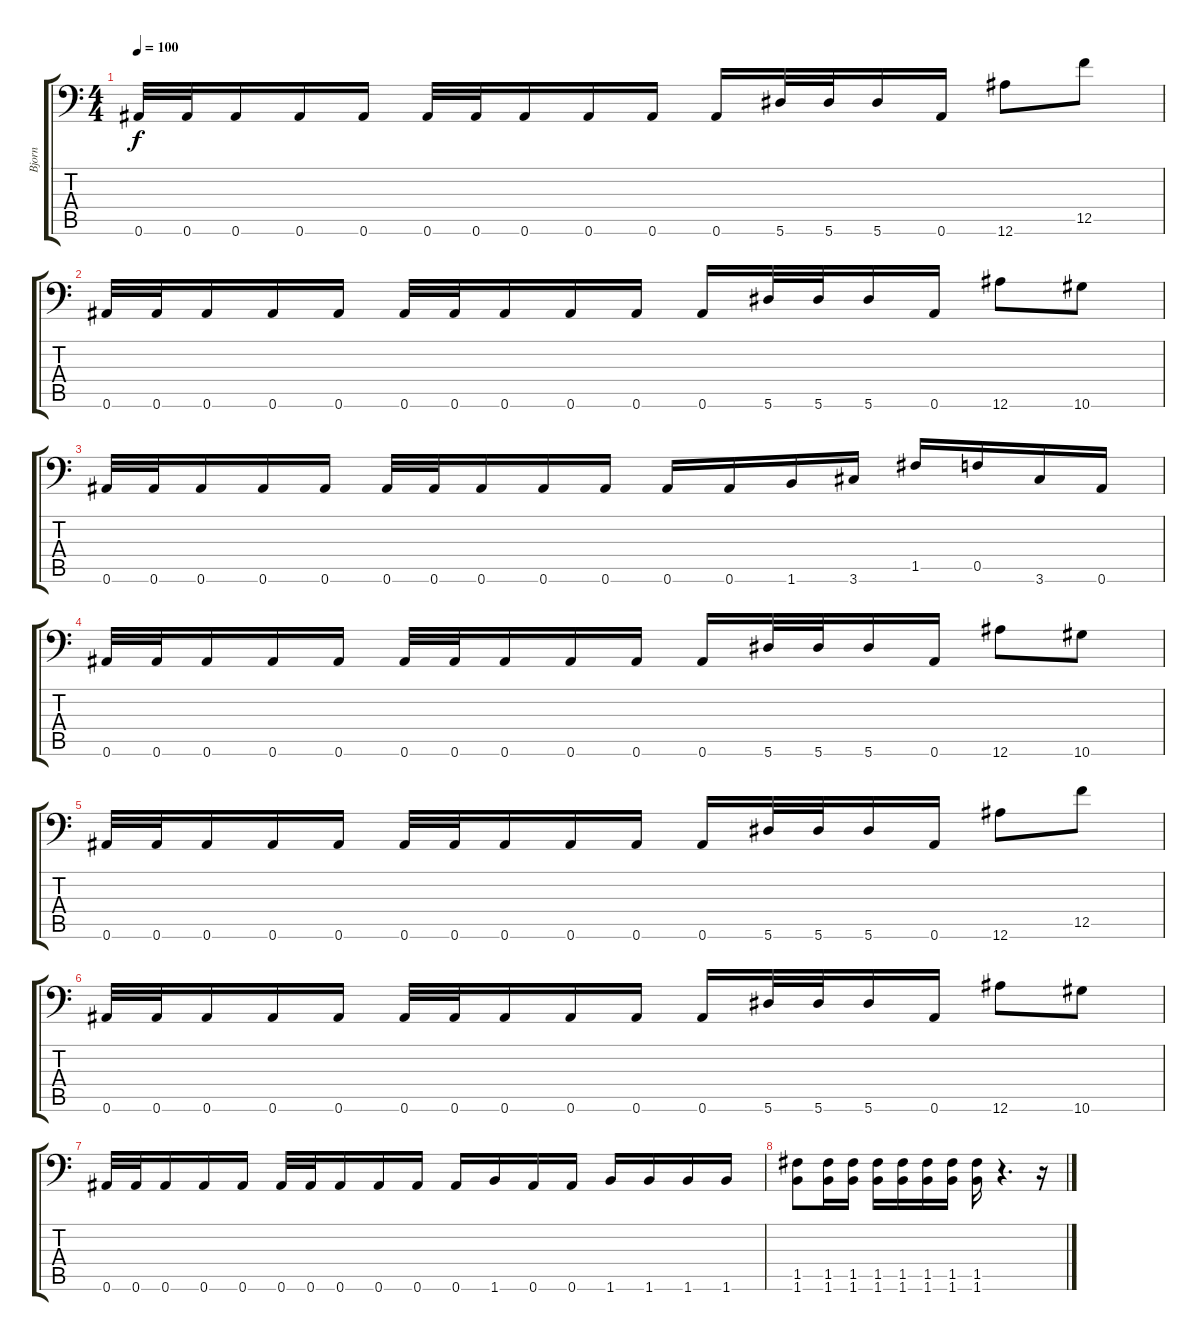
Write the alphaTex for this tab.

\track ("Bjorn" "Bjorn") {instrument distortionguitar}
\staff {score tabs}
\tuning (C4 G3 Eb3 Bb2 F2 Bb1) {hide}
\ts (4 4)
\tempo 100
\clef f4
\ks c
0.6.32{dy f} 0.6.32 0.6.16 0.6.16 0.6.16 0.6.32 0.6.32 0.6.16 0.6.16 0.6.16 0.6.16 5.6.32 5.6.32 5.6.16 0.6.16 12.6.8 12.5.8 |
0.6.32 0.6.32 0.6.16 0.6.16 0.6.16 0.6.32 0.6.32 0.6.16 0.6.16 0.6.16 0.6.16 5.6.32 5.6.32 5.6.16 0.6.16 12.6.8 10.6.8 |
0.6.32 0.6.32 0.6.16 0.6.16 0.6.16 0.6.32 0.6.32 0.6.16 0.6.16 0.6.16 0.6.16 0.6.16 1.6.16 3.6.16 1.5.16 0.5.16 3.6.16 0.6.16 |
0.6.32 0.6.32 0.6.16 0.6.16 0.6.16 0.6.32 0.6.32 0.6.16 0.6.16 0.6.16 0.6.16 5.6.32 5.6.32 5.6.16 0.6.16 12.6.8 10.6.8 |
0.6.32 0.6.32 0.6.16 0.6.16 0.6.16 0.6.32 0.6.32 0.6.16 0.6.16 0.6.16 0.6.16 5.6.32 5.6.32 5.6.16 0.6.16 12.6.8 12.5.8 |
0.6.32 0.6.32 0.6.16 0.6.16 0.6.16 0.6.32 0.6.32 0.6.16 0.6.16 0.6.16 0.6.16 5.6.32 5.6.32 5.6.16 0.6.16 12.6.8 10.6.8 |
0.6.32 0.6.32 0.6.16 0.6.16 0.6.16 0.6.32 0.6.32 0.6.16 0.6.16 0.6.16 0.6.16 1.6.16 0.6.16 0.6.16 1.6.16 1.6.16 1.6.16 1.6.16 |
(1.5 1.6).8 (1.5 1.6).16 (1.5 1.6).16 (1.5 1.6).16 (1.5 1.6).16 (1.5 1.6).16 (1.5 1.6).16 (1.5 1.6).16 r.4{d} r.16
